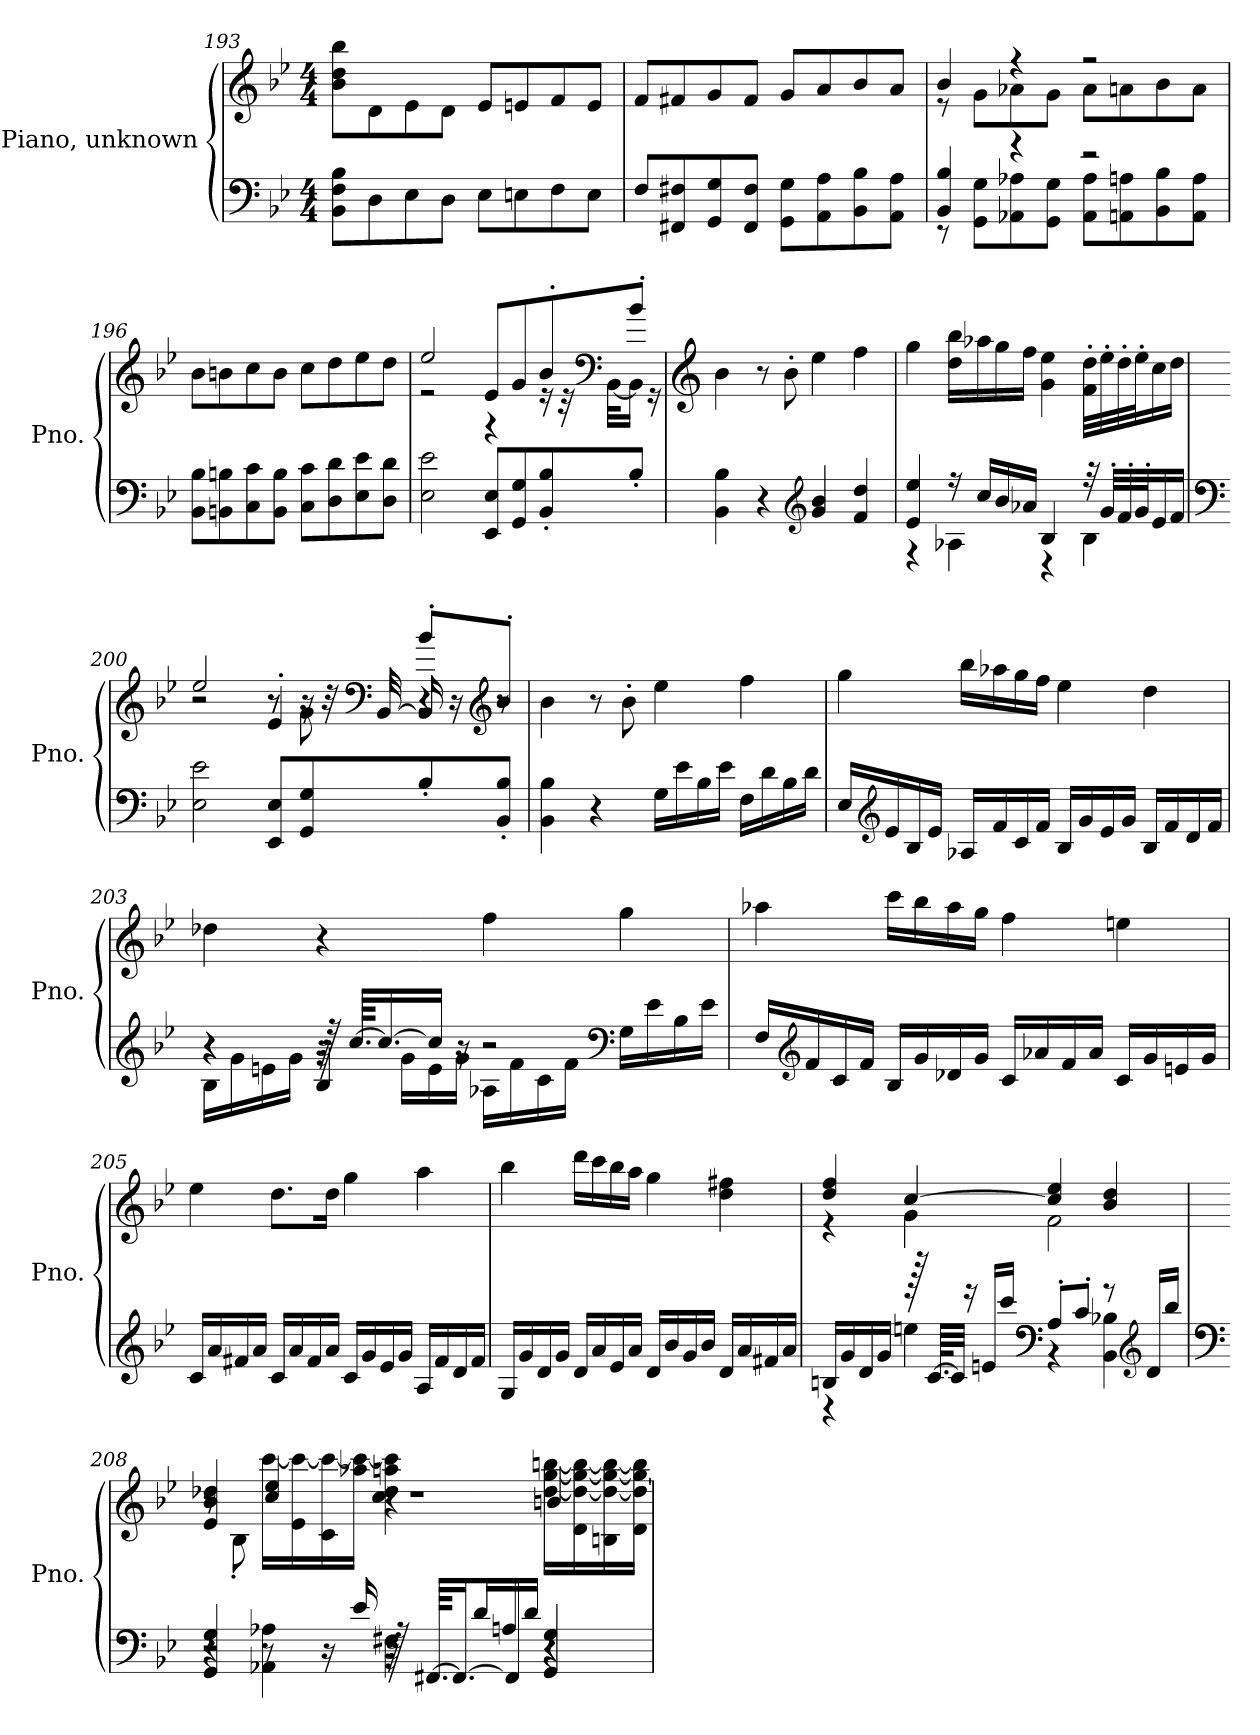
**kern	**kern
*part1	*part1
*staff2	*staff1
*I"Piano, unknown	*
*I'Pno.	*
*clefF4	*clefG2
*k[b-e-]	*k[b-e-]
*M4/4	*M4/4
=193	=193
8BB-\ 8F\ 8B-\L	8b-\ 8dd\ 8bb-\L
8D\	8d\
8E-\	8e-\
8D\J	8d\J
8E-\L	8e-/L
8En\	8en/
8F\	8f/
8E\J	8e/J
=194	=194
8F/L	8f/L
8FF#X/ 8F#X/	8f#X/
8GG/ 8G/	8g/
8FF#/ 8F#/J	8f#/J
8GG\ 8G\L	8g/L
8AA\ 8A\	8a/
8BB-\ 8B-\	8b-/
8AA\ 8A\J	8a/J
=195	=195
*^	*^
4BB-/ 4B-/	8r	4b-/	8r
.	8GG\ 8G\L	.	8g\L
4r	8AA-X\ 8A-X\	4r	8a-X\
.	8GG\ 8G\J	.	8g\J
2r	8AA-\ 8A-\L	2r	8a-\L
.	8AAn\ 8An\	.	8an\
.	8BB-\ 8B-\	.	8b-\
.	8AA\ 8A\J	.	8a\J
*v	*v	*	*
*	*v	*v
!!LO:LB:g=z
=196	=196
8BB-\ 8B-\L	8b-\L
8BBn\ 8Bn\	8bn\
8C\ 8c\	8cc\
8BB\ 8B\J	8b\J
8C\ 8c\L	8cc\L
8D\ 8d\	8dd\
8E-\ 8e-\	8ee-\
8D\ 8d\J	8dd\J
=197	=197
*	*^
2E-\ 2e-\	2ee-/	2r
8EE-/ 8E-/L	8e-/L	4r
8GG/ 8G/	8g/	.
8BB-/' 8B-/'	8b-'/	16r
.	.	32r
*	*clefF4	*
.	.	[32BB-\KLL
8B-'/J	8b-'/J	16BB-\JJ]
.	.	16r
*	*v	*v
=198	=198
*	*clefG2
4BB-\ 4B-\	4b-\
4r	8r
.	8b-'\
*clefG2	*
4g/ 4b-/	4ee-\
4f/ 4dd/	4ff\
=199	=199
*^	*
4e-/ 4ee-/	4r	4gg\
16r	4A-X\	16dd\ 16bb-\LL
16cc/LL	.	16aa-X\
16b-/	.	16gg\
16a-X/JJ	.	16ff\JJ
4B-/	4r	4g\ 4ee-\
32r	4B-\	32f\' 32dd\'LLL
32g'/LLL	.	32ee-'\
32f'/	.	32dd'\
32g'/J	.	32ee-'\J
16e-/	.	16cc\
16f/JJ	.	16dd\JJ
*v	*v	*
!!LO:LB:g=z
=200	=200
*clefF4	*
*	*^
*	*	*^
2E-\ 2e-\	2ee-/	2r	2r
8EE-/ 8E-/L	4e-'/	8r	8r
8GG/ 8G/	.	8g\	16r
.	.	.	32r
*	*clefF4	*	*
.	.	.	[32BB-/
8B-'/	8b-'/L	4r	16BB-/]
.	.	.	16r
*	*clefG2	*	*
8BB-/' 8B-/'J	8b-'/J	.	8r
*	*v	*v	*v
=201	=201
4BB-\ 4B-\	4b-\
4r	8r
.	8b-'\
16G\LL	4ee-\
16e-\	.
16B-\	.
16e-\JJ	.
16F\LL	4ff\
16d\	.
16B-\	.
16d\JJ	.
=202	=202
16E-/LL	4gg\
*clefG2	*
16e-/	.
16B-/	.
16e-/JJ	.
16A-X/LL	16bb-\LL
16f/	16aa-X\
16c/	16gg\
16f/JJ	16ff\JJ
16B-/LL	4ee-\
16g/	.
16e-/	.
16g/JJ	.
16B-/LL	4dd\
16f/	.
16d/	.
16f/JJ	.
!!LO:LB:g=z
=203	=203
*^	*
*	*^	*
4r	16B-\LL	4r	4dd-X\
.	16g\	.	.
.	16en\	.	.
.	16g\JJ	.	.
128r	16r	4B-'/	4r
[64.cc/KKLL	.	.	.
16.cc/_	.	.	.
.	16g\LL	.	.
16cc/JJ]	16e\	.	.
16r	16g\JJ	.	.
2r	16A-X\LL	2r	4ff\
.	16f\	.	.
.	16c\	.	.
.	16f\JJ	.	.
*clefF4	*	*	*
.	16G\LL	.	4gg\
.	16e\	.	.
.	16B-\	.	.
.	16e\JJ	.	.
*v	*v	*v	*
=204	=204
16F/LL	4aa-X\
*clefG2	*
16f/	.
16c/	.
16f/JJ	.
16B-/LL	16ccc\LL
16g/	16bb-\
16d-X/	16aa-\
16g/JJ	16gg\JJ
16c/LL	4ff\
16a-X/	.
16f/	.
16a-/JJ	.
16c/LL	4een\
16g/	.
16en/	.
16g/JJ	.
!!LO:LB:g=z
=205	=205
16c/LL	4ee-\
16a/	.
16f#X/	.
16a/JJ	.
16c/LL	8.dd\L
16a/	.
16f#/	.
16a/JJ	16dd\Jk
16c/LL	4gg\
16g/	.
16e-/	.
16g/JJ	.
16A/LL	4aa\
16f#/	.
16d/	.
16f#/JJ	.
=206	=206
16G/LL	4bb-\
16g/	.
16d/	.
16g/JJ	.
16d/LL	16ddd\LL
16a/	16ccc\
16e-/	16bb-\
16a/JJ	16aa\JJ
16d/LL	4gg\
16b-/	.
16g/	.
16b-/JJ	.
16d/LL	4dd\ 4ff#X\
16a/	.
16f#X/	.
16a/JJ	.
!!LO:LB:g=z
=207	=207
*^	*^
16Bn/LL	4r	4dd/ 4ff/	4r
16g/	.	.	.
16d/	.	.	.
16g/JJ	.	.	.
128r	4een\	[4cc/	4g\
[64.c/KLLL	.	.	.
32c/JJJ]	.	.	.
16r	.	.	.
16en/LL	.	.	.
16ccc/JJ	.	.	.
*clefF4	*	*	*
8A'/L	4r	4cc/] 4ee-/	2f\
8c'/J	.	.	.
8r	4BB-\ 4B-X\	4b-/ 4dd/	.
*clefG2	*	*	*
16d/LL	.	.	.
16bb-/JJ	.	.	.
*v	*v	*	*
*	*v	*v
!!LO:PB:g=z
=208	=208
*clefF4	*
*^	*^
*	*^	*	*^
4GG/ 4G/	4r	2r	1r	8r	4e-/ 4b-/ 4dd-X/
.	.	.	.	8B-'\	.
8r	4AA-X\ 4A-X\	.	.	[16ccc\LL	4cc/ 4ee-/
.	.	.	.	16e-\ 16ccc\_	.
16r	.	.	.	16c\ 16ccc\_	.
16e-/	.	.	.	16aa-X\ 16ccc\_JJ	.
16r	4F#X\	128r	.	4cc\ 4dd-\ 4aan\ 4ccc\]	4r
.	.	[64.FF#X/KKLL	.	.	.
.	.	16.FF#/J_	.	.	.
16d/LL	.	.	.	.	.
16An/	.	8FF#/J]	.	.	.
16d/JJ	.	.	.	.	.
4GG/ 4G/	4r	4r	.	[16dd-\ [16gg\ [16bbn\LL	4bn/
.	.	.	.	16d\ 16dd-\_ 16gg\_ 16bb\_	.
.	.	.	.	16Bn\ 16dd-\_ 16gg\_ 16bb\_	.
.	.	.	.	16d\ 16dd-\] 16gg\_ 16bb\]JJ	.
*v	*v	*v	*	*	*
*	*v	*v	*v
=	=
*-	*-
